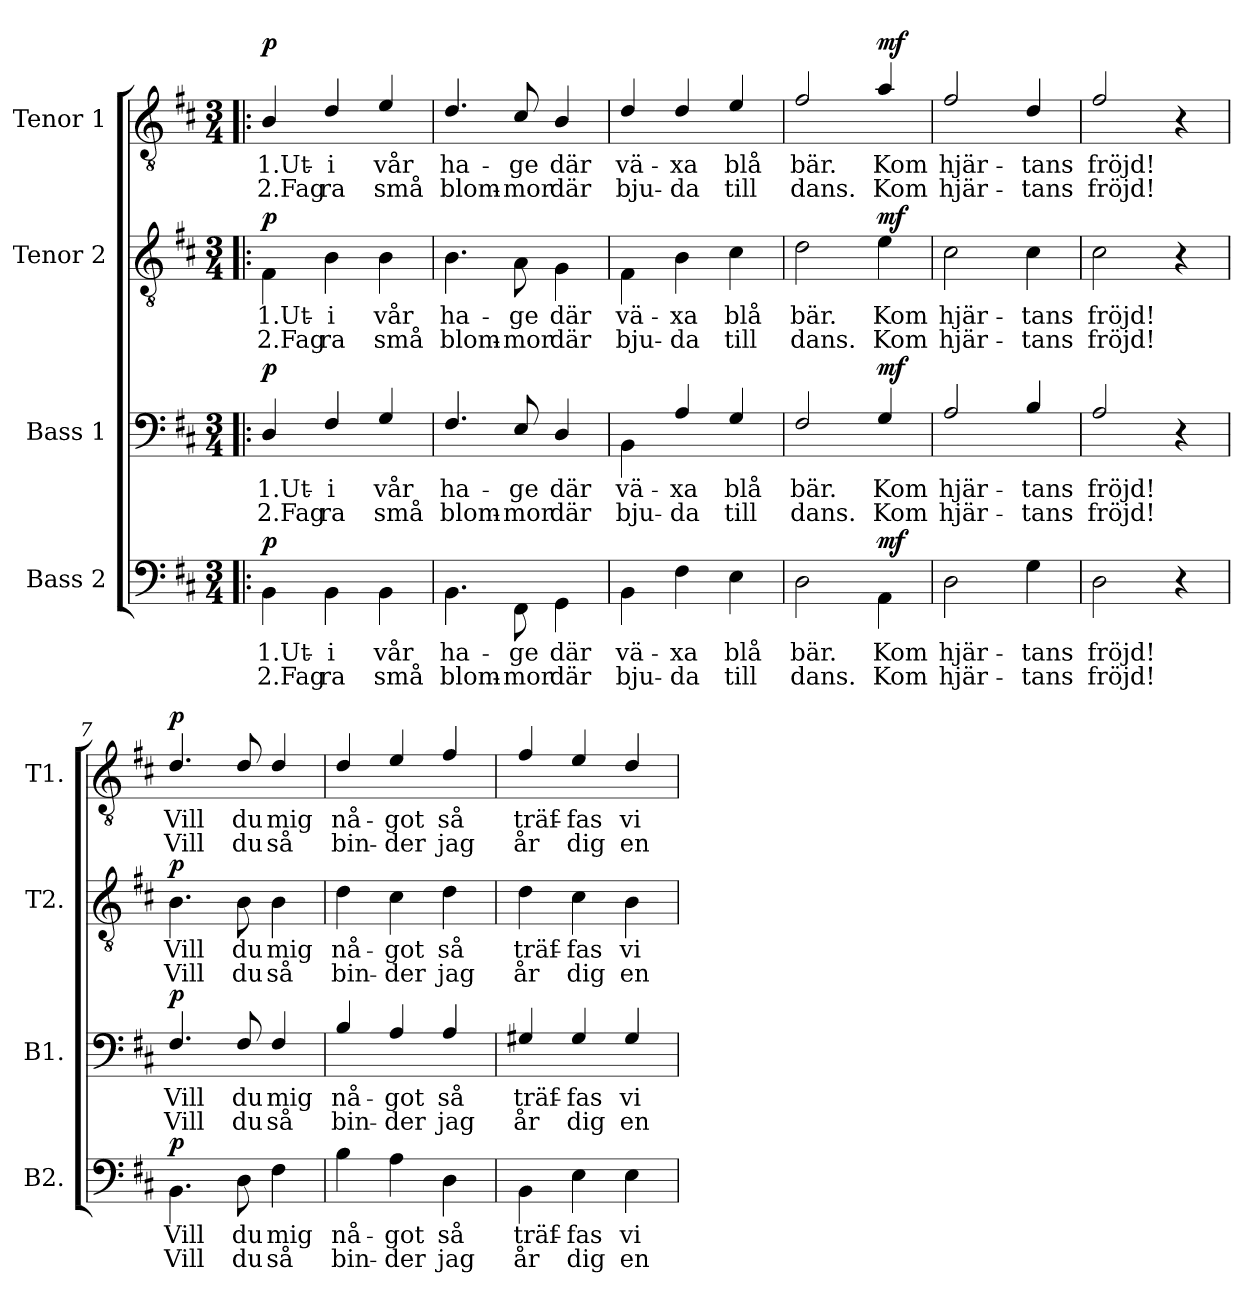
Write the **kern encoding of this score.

**kern	**text	**text	**dynam	**kern	**text	**text	**dynam	**kern	**text	**text	**dynam	**kern	**text	**text	**dynam
*part4	*part4	*part4	*part4	*part3	*part3	*part3	*part3	*part2	*part2	*part2	*part2	*part1	*part1	*part1	*part1
*staff4	*staff4	*staff4	*staff4	*staff3	*staff3	*staff3	*staff3	*staff2	*staff2	*staff2	*staff2	*staff1	*staff1	*staff1	*staff1
*I"Bass 2	*	*	*	*I"Bass 1	*	*	*	*I"Tenor 2	*	*	*	*I"Tenor 1	*	*	*
*I'B2.	*	*	*	*I'B1.	*	*	*	*I'T2.	*	*	*	*I'T1.	*	*	*
*clefF4	*	*	*	*clefF4	*	*	*	*clefGv2	*	*	*	*clefGv2	*	*	*
*k[f#c#]	*	*	*	*k[f#c#]	*	*	*	*k[f#c#]	*	*	*	*k[f#c#]	*	*	*
*M3/4	*	*	*	*M3/4	*	*	*	*M3/4	*	*	*	*M3/4	*	*	*
=1!|:	=1!|:	=1!|:	=1!|:	=1!|:	=1!|:	=1!|:	=1!|:	=1!|:	=1!|:	=1!|:	=1!|:	=1!|:	=1!|:	=1!|:	=1!|:
!	!LO:LY:b	!LO:LY:b	!LO:DY:b	!	!LO:LY:b	!LO:LY:b	!LO:DY:a	!	!LO:LY:b	!LO:LY:b	!LO:DY:a	!	!LO:LY:b	!LO:LY:b	!LO:DY:a
4BB\	1.Ut-	2.Fag	p	4D/	1.Ut-	2.Fag	p	4F#\	1.Ut-	2.Fag	p	4B/	1.Ut-	2.Fag	p
!	!LO:LY:b	!LO:LY:b	!	!	!LO:LY:b	!LO:LY:b	!	!	!LO:LY:b	!LO:LY:b	!	!	!LO:LY:b	!LO:LY:b	!
4BB\	-i	ra	.	4F#/	-i	ra	.	4B\	-i	ra	.	4d/	-i	ra	.
!	!LO:LY:b	!LO:LY:b	!	!	!LO:LY:b	!LO:LY:b	!	!	!LO:LY:b	!LO:LY:b	!	!	!LO:LY:b	!LO:LY:b	!
4BB\	vår	små	.	4G/	vår	små	.	4B\	vår	små	.	4e/	vår	små	.
=2	=2	=2	=2	=2	=2	=2	=2	=2	=2	=2	=2	=2	=2	=2	=2
!	!LO:LY:b	!LO:LY:b	!	!	!LO:LY:b	!LO:LY:b	!	!	!LO:LY:b	!LO:LY:b	!	!	!LO:LY:b	!LO:LY:b	!
4.BB\	ha-	blom-	.	4.F#/	ha-	blom-	.	4.B\	ha-	blom-	.	4.d/	ha-	blom-	.
!	!LO:LY:b	!LO:LY:b	!	!	!LO:LY:b	!LO:LY:b	!	!	!LO:LY:b	!LO:LY:b	!	!	!LO:LY:b	!LO:LY:b	!
8FF#\	-ge	-mor	.	8E/	-ge	-mor	.	8A\	-ge	-mor	.	8c#/	-ge	-mor	.
!	!LO:LY:b	!LO:LY:b	!	!	!LO:LY:b	!LO:LY:b	!	!	!LO:LY:b	!LO:LY:b	!	!	!LO:LY:b	!LO:LY:b	!
4GG\	där	där	.	4D/	där	där	.	4G\	där	där	.	4B/	där	där	.
=3	=3	=3	=3	=3	=3	=3	=3	=3	=3	=3	=3	=3	=3	=3	=3
!	!LO:LY:b	!LO:LY:b	!	!	!LO:LY:b	!LO:LY:b	!	!	!LO:LY:b	!LO:LY:b	!	!	!LO:LY:b	!LO:LY:b	!
4BB\	vä-	bju-	.	4BB\	vä-	bju-	.	4F#\	vä-	bju-	.	4d/	vä-	bju-	.
!	!LO:LY:b	!LO:LY:b	!	!	!LO:LY:b	!LO:LY:b	!	!	!LO:LY:b	!LO:LY:b	!	!	!LO:LY:b	!LO:LY:b	!
4F#\	-xa	-da	.	4A/	-xa	-da	.	4B\	-xa	-da	.	4d/	-xa	-da	.
!	!LO:LY:b	!LO:LY:b	!	!	!LO:LY:b	!LO:LY:b	!	!	!LO:LY:b	!LO:LY:b	!	!	!LO:LY:b	!LO:LY:b	!
4E\	blå	till	.	4G/	blå	till	.	4c#\	blå	till	.	4e/	blå	till	.
=4	=4	=4	=4	=4	=4	=4	=4	=4	=4	=4	=4	=4	=4	=4	=4
!	!LO:LY:b	!LO:LY:b	!	!	!LO:LY:b	!LO:LY:b	!	!	!LO:LY:b	!LO:LY:b	!	!	!LO:LY:b	!LO:LY:b	!
2D\	bär.	dans.	.	2F#/	bär.	dans.	.	2d\	bär.	dans.	.	2f#/	bär.	dans.	.
!	!LO:LY:b	!LO:LY:b	!LO:DY:a	!	!LO:LY:b	!LO:LY:b	!LO:DY:a	!	!LO:LY:b	!LO:LY:b	!LO:DY:a	!	!LO:LY:b	!LO:LY:b	!LO:DY:a
4AA\	Kom	Kom	mf	4G/	Kom	Kom	mf	4e\	Kom	Kom	mf	4a/	Kom	Kom	mf
=5	=5	=5	=5	=5	=5	=5	=5	=5	=5	=5	=5	=5	=5	=5	=5
!	!LO:LY:b	!LO:LY:b	!	!	!LO:LY:b	!LO:LY:b	!	!	!LO:LY:b	!LO:LY:b	!	!	!LO:LY:b	!LO:LY:b	!
2D\	hjär-	hjär-	.	2A/	hjär-	hjär-	.	2c#\	hjär-	hjär-	.	2f#/	hjär-	hjär-	.
!	!LO:LY:b	!LO:LY:b	!	!	!LO:LY:b	!LO:LY:b	!	!	!LO:LY:b	!LO:LY:b	!	!	!LO:LY:b	!LO:LY:b	!
4G\	-tans	-tans	.	4B/	-tans	-tans	.	4c#\	-tans	-tans	.	4d/	-tans	-tans	.
=6	=6	=6	=6	=6	=6	=6	=6	=6	=6	=6	=6	=6	=6	=6	=6
!	!LO:LY:b	!LO:LY:b	!	!	!LO:LY:b	!LO:LY:b	!	!	!LO:LY:b	!LO:LY:b	!	!	!LO:LY:b	!LO:LY:b	!
2D\	fröjd!	fröjd!	.	2A/	fröjd!	fröjd!	.	2c#\	fröjd!	fröjd!	.	2f#/	fröjd!	fröjd!	.
4r	.	.	.	4r	.	.	.	4r	.	.	.	4r	.	.	.
=7	=7	=7	=7	=7	=7	=7	=7	=7	=7	=7	=7	=7	=7	=7	=7
!	!LO:LY:b	!LO:LY:b	!LO:DY:a	!	!LO:LY:b	!LO:LY:b	!LO:DY:a	!	!LO:LY:b	!LO:LY:b	!LO:DY:a	!	!LO:LY:b	!LO:LY:b	!LO:DY:a
4.BB\	Vill	Vill	p	4.F#/	Vill	Vill	p	4.B\	Vill	Vill	p	4.d/	Vill	Vill	p
!	!LO:LY:b	!LO:LY:b	!	!	!LO:LY:b	!LO:LY:b	!	!	!LO:LY:b	!LO:LY:b	!	!	!LO:LY:b	!LO:LY:b	!
8D\	du	du	.	8F#/	du	du	.	8B\	du	du	.	8d/	du	du	.
!	!LO:LY:b	!LO:LY:b	!	!	!LO:LY:b	!LO:LY:b	!	!	!LO:LY:b	!LO:LY:b	!	!	!LO:LY:b	!LO:LY:b	!
4F#\	mig	så	.	4F#/	mig	så	.	4B\	mig	så	.	4d/	mig	så	.
!!LO:LB:g=z
=8	=8	=8	=8	=8	=8	=8	=8	=8	=8	=8	=8	=8	=8	=8	=8
!	!LO:LY:b	!LO:LY:b	!	!	!LO:LY:b	!LO:LY:b	!	!	!LO:LY:b	!LO:LY:b	!	!	!LO:LY:b	!LO:LY:b	!
4B\	nå-	bin-	.	4B/	nå-	bin-	.	4d\	nå-	bin-	.	4d/	nå-	bin-	.
!	!LO:LY:b	!LO:LY:b	!	!	!LO:LY:b	!LO:LY:b	!	!	!LO:LY:b	!LO:LY:b	!	!	!LO:LY:b	!LO:LY:b	!
4A\	-got	-der	.	4A/	-got	-der	.	4c#\	-got	-der	.	4e/	-got	-der	.
!	!LO:LY:b	!LO:LY:b	!	!	!LO:LY:b	!LO:LY:b	!	!	!LO:LY:b	!LO:LY:b	!	!	!LO:LY:b	!LO:LY:b	!
4D\	så	jag	.	4A/	så	jag	.	4d\	så	jag	.	4f#/	så	jag	.
=9	=9	=9	=9	=9	=9	=9	=9	=9	=9	=9	=9	=9	=9	=9	=9
!	!LO:LY:b	!LO:LY:b	!	!	!LO:LY:b	!LO:LY:b	!	!	!LO:LY:b	!LO:LY:b	!	!	!LO:LY:b	!LO:LY:b	!
4BB\	träf-	år	.	4G#X/	träf-	år	.	4d\	träf-	år	.	4f#/	träf-	år	.
!	!LO:LY:b	!LO:LY:b	!	!	!LO:LY:b	!LO:LY:b	!	!	!LO:LY:b	!LO:LY:b	!	!	!LO:LY:b	!LO:LY:b	!
4E\	-fas	dig	.	4G#/	-fas	dig	.	4c#\	-fas	dig	.	4e/	-fas	dig	.
!	!LO:LY:b	!LO:LY:b	!	!	!LO:LY:b	!LO:LY:b	!	!	!LO:LY:b	!LO:LY:b	!	!	!LO:LY:b	!LO:LY:b	!
4E\	vi	en	.	4G#/	vi	en	.	4B\	vi	en	.	4d/	vi	en	.
=	=	=	=	=	=	=	=	=	=	=	=	=	=	=	=
*-	*-	*-	*-	*-	*-	*-	*-	*-	*-	*-	*-	*-	*-	*-	*-
